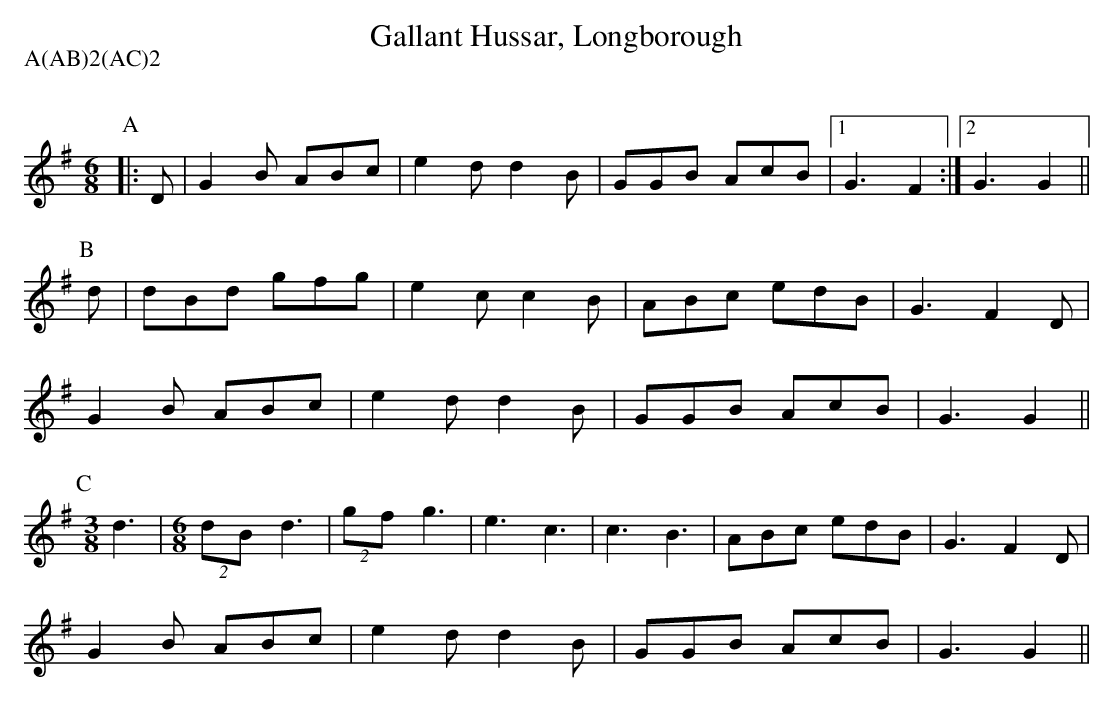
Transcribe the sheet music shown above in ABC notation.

X:1
T:Gallant Hussar, Longborough
Q:120
M:6/8
L:1/8
P:A(AB)2(AC)2
K:G
P:A
|:D|G2B ABc|e2d d2B|GGB AcB|1G3 F2:|2G3 G2||
P:B
d|dBd gfg|e2c c2B|ABc edB| G3 F2D|
G2B ABc|e2d d2B|GGB AcB| G3 G2 ||
P:C
M:3/8
L:1/8
d3|\
M:6/8
(2dB d3|(2gf g3|e3  c3 | c3 B3 |\
                ABc edB| G3 F2D|
G2B ABc|e2d d2B|GGB AcB| G3 G2 ||
